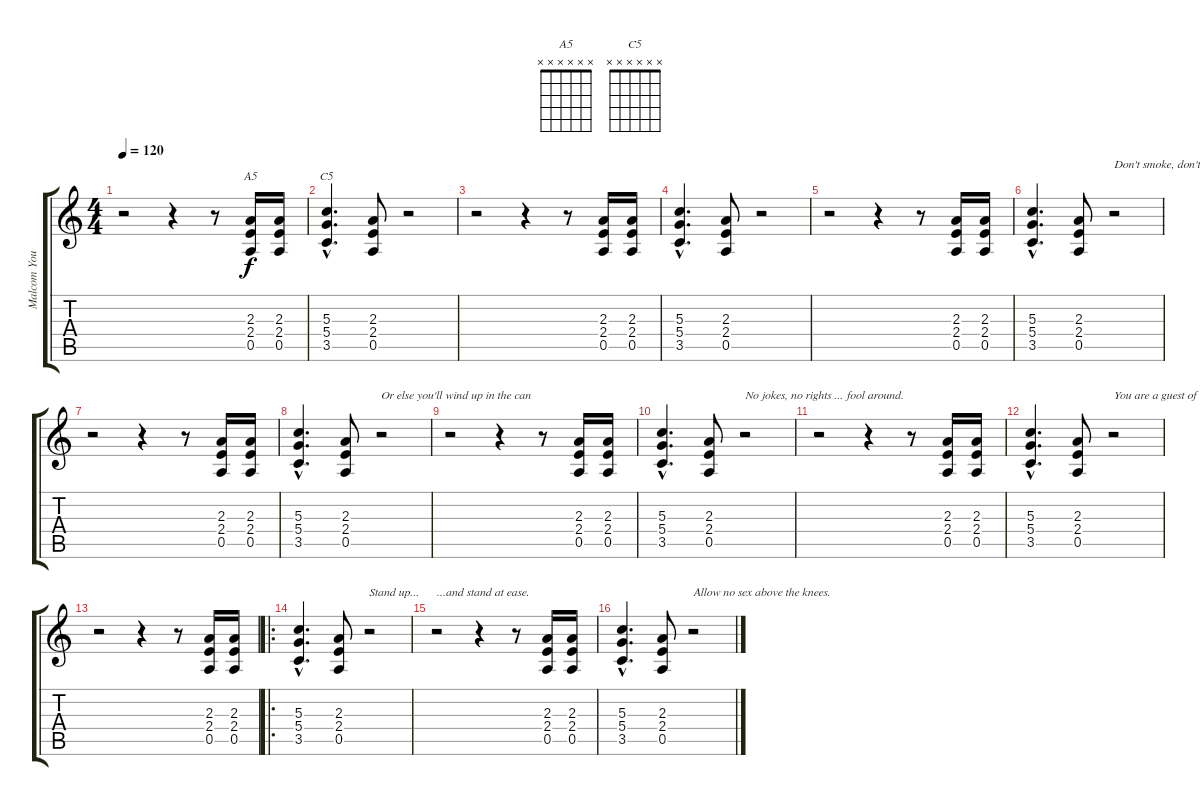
\track ("Malcom Young" "Malcom You") {instrument overdrivenguitar}
\staff {score tabs}
\tuning (E4 B3 G3 D3 A2 E2) {hide}
\chord ("A5" x x x x x x) {firstfret 0}
\chord ("C5" x x x x x x) {firstfret 0}
\ts (4 4)
\tempo 120
\clef g2
\ks c
r.2{dy f instrument overdrivenguitar} r.4 r.8 (2.3 2.4 0.5).16{ch "A5"} (2.3 2.4 0.5).16 |
(5.3{hac} 5.4{hac} 3.5{hac}).4{d ch "C5"} (2.3 2.4 0.5).8 r.2 |
r.2 r.4 r.8 (2.3 2.4 0.5).16 (2.3 2.4 0.5).16 |
(5.3{hac} 5.4{hac} 3.5{hac}).4{d} (2.3 2.4 0.5).8 r.2 |
r.2 r.4 r.8 (2.3 2.4 0.5).16 (2.3 2.4 0.5).16 |
(5.3{hac} 5.4{hac} 3.5{hac}).4{d} (2.3 2.4 0.5).8 r.2{txt "Don't smoke, don't...no cigarettes"} |
r.2 r.4 r.8 (2.3 2.4 0.5).16 (2.3 2.4 0.5).16 |
(5.3{hac} 5.4{hac} 3.5{hac}).4{d} (2.3 2.4 0.5).8 r.2{txt "Or else you'll wind up in the can"} |
r.2 r.4 r.8 (2.3 2.4 0.5).16 (2.3 2.4 0.5).16 |
(5.3{hac} 5.4{hac} 3.5{hac}).4{d} (2.3 2.4 0.5).8 r.2{txt "No jokes, no rights ... fool around."} |
r.2 r.4 r.8 (2.3 2.4 0.5).16 (2.3 2.4 0.5).16 |
(5.3{hac} 5.4{hac} 3.5{hac}).4{d} (2.3 2.4 0.5).8 r.2{txt "You are a guest of Uncle Sam."} |
r.2 r.4 r.8 (2.3 2.4 0.5).16 (2.3 2.4 0.5).16 |
\ro
(5.3{hac} 5.4{hac} 3.5{hac}).4{d} (2.3 2.4 0.5).8 r.2{txt "Stand up..."} |
r.2{txt "...and stand at ease."} r.4 r.8 (2.3 2.4 0.5).16 (2.3 2.4 0.5).16 |
(5.3{hac} 5.4{hac} 3.5{hac}).4{d} (2.3 2.4 0.5).8 r.2{txt "Allow no sex above the knees."}
